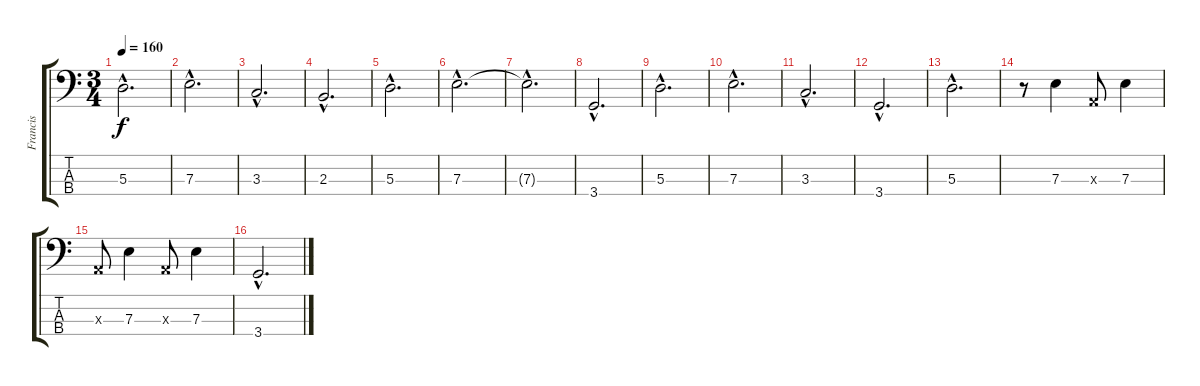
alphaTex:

\track ("Francis" "Francis") {instrument electricbasspick}
\staff {score tabs}
\tuning (G2 D2 A1 E1) {hide}
\ts (3 4)
\tempo 160
\clef f4
\ks c
5.3{hac}.2{d dy f} |
7.3{hac}.2{d} |
3.3{hac}.2{d} |
2.3{hac}.2{d} |
5.3{hac}.2{d} |
7.3{hac}.2{d} |
7.3{hac t}.2{d} |
3.4{hac}.2{d} |
5.3{hac}.2{d} |
7.3{hac}.2{d} |
3.3{hac}.2{d} |
3.4{hac}.2{d} |
5.3{hac}.2{d} |
r.8 7.3.4 0.3{x}.8 7.3.4 |
0.3{x}.8 7.3.4 0.3{x}.8 7.3.4 |
3.4{hac}.2{d}
